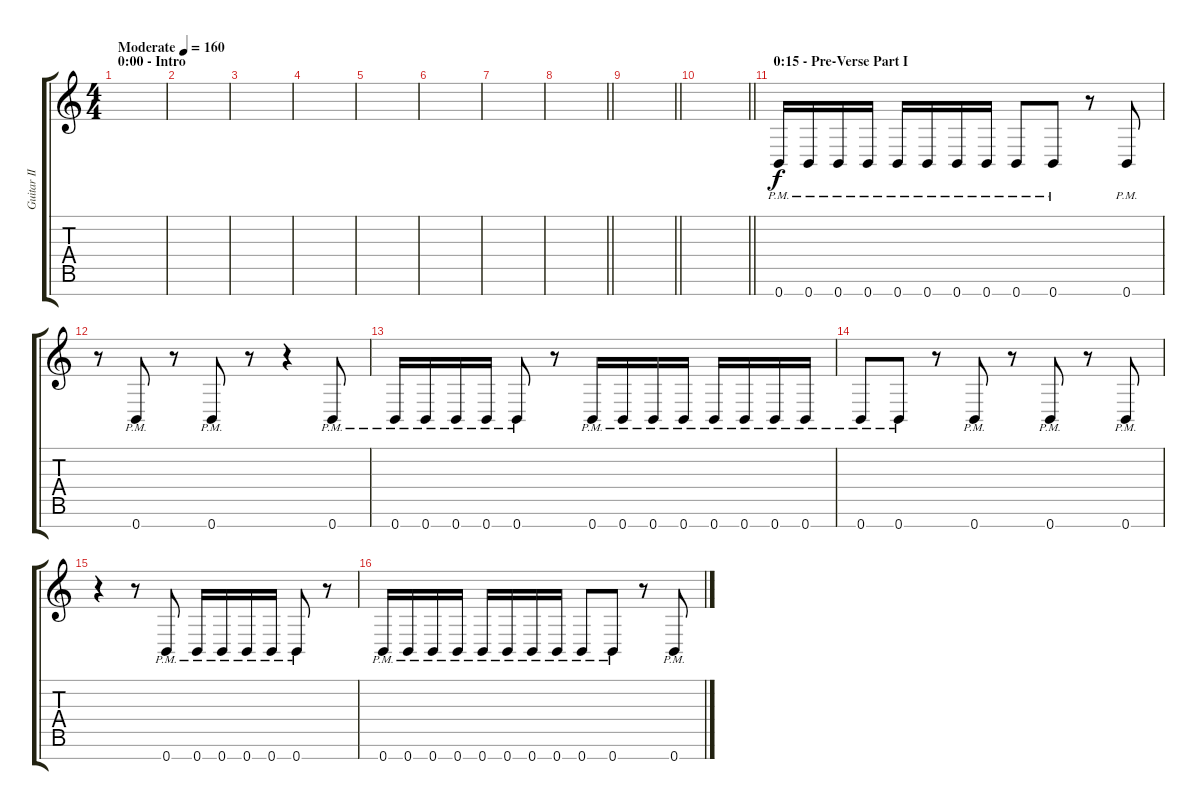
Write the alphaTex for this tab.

\track ("Guitar II - Distortion [Rythm]" "Guitar II ") {instrument distortionguitar}
\staff {score tabs}
\tuning (E4 B3 G3 D3 A2 E2 B1) {hide}
\ts (4 4)
\section ("" "0:00 - Intro")
\tempo (160 "Moderate")
\clef g2
\ks c
|
|
|
|
|
|
|
\barLineRight lightlight
|
\barLineRight lightlight
|
\barLineRight lightlight
|
\section ("" "0:15 - Pre-Verse Part I")
0.7{pm}.16 0.7{pm}.16 0.7{pm}.16 0.7{pm}.16 0.7{pm}.16 0.7{pm}.16 0.7{pm}.16 0.7{pm}.16 0.7{pm}.8 0.7{pm}.8 r.8 0.7{pm}.8 |
r.8 0.7{pm}.8 r.8 0.7{pm}.8 r.8 r.4 0.7{pm}.8 |
0.7{pm}.16 0.7{pm}.16 0.7{pm}.16 0.7{pm}.16 0.7{pm}.8 r.8 0.7{pm}.16 0.7{pm}.16 0.7{pm}.16 0.7{pm}.16 0.7{pm}.16 0.7{pm}.16 0.7{pm}.16 0.7{pm}.16 |
0.7{pm}.8 0.7{pm}.8 r.8 0.7{pm}.8 r.8 0.7{pm}.8 r.8 0.7{pm}.8 |
r.4 r.8 0.7{pm}.8 0.7{pm}.16 0.7{pm}.16 0.7{pm}.16 0.7{pm}.16 0.7{pm}.8 r.8 |
0.7{pm}.16 0.7{pm}.16 0.7{pm}.16 0.7{pm}.16 0.7{pm}.16 0.7{pm}.16 0.7{pm}.16 0.7{pm}.16 0.7{pm}.8 0.7{pm}.8 r.8 0.7{pm}.8
